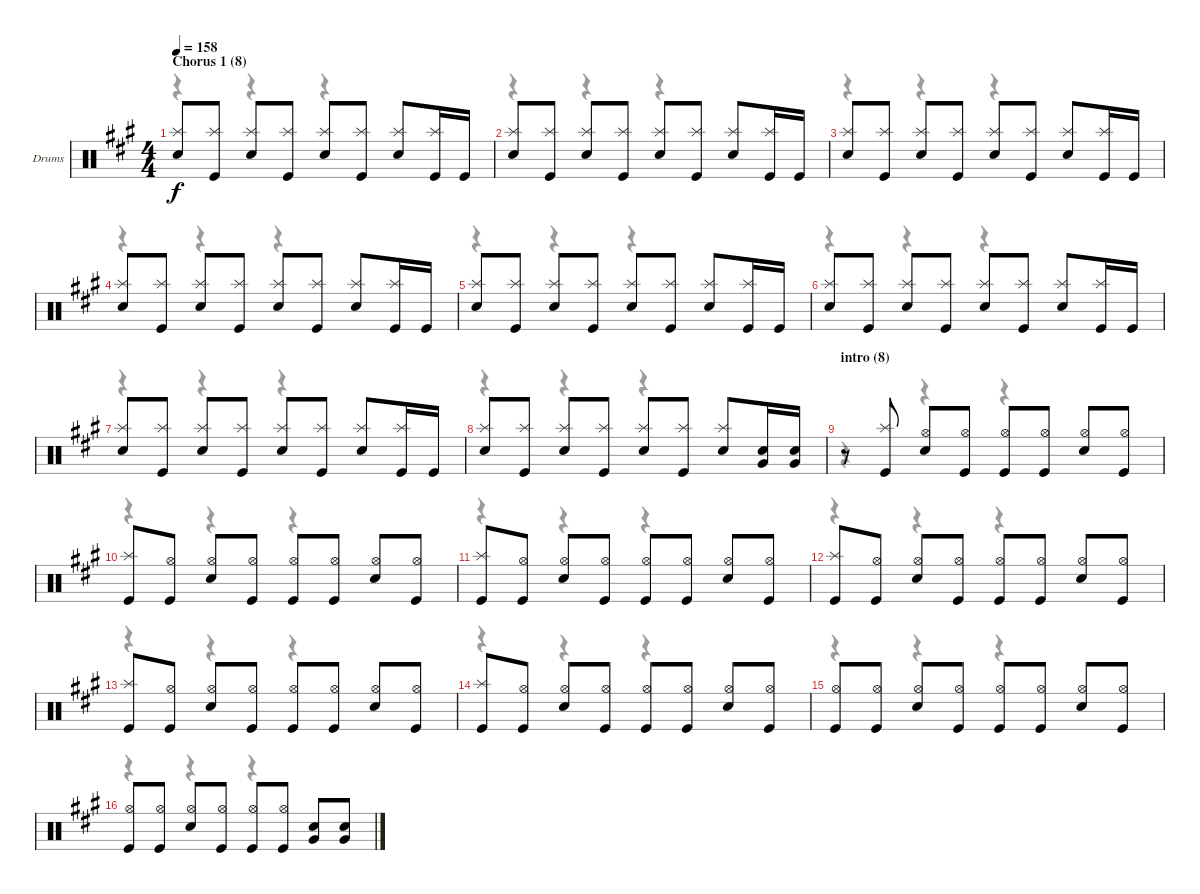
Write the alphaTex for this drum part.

\bracketExtendMode groupsimilarinstruments
\firstSystemTrackNameOrientation horizontal
\otherSystemsTrackNameOrientation horizontal
\track ("Drumkit" "Drums") {instrument percussion}
\staff {score}
\articulation defaults
\voice
\ts (4 4)
\section ("" "Chorus 1 (8)")
\tempo 158
\clef neutral
\ks a
("Splash (hit)" "Snare (hit) 2").8{dy f} ("Splash (hit)" "Kick (hit)").8 ("Splash (hit)" "Snare (hit) 2").8 ("Splash (hit)" "Kick (hit)").8 ("Splash (hit)" "Snare (hit) 2").8 ("Splash (hit)" "Kick (hit)").8 ("Splash (hit)" "Snare (hit) 2").8 ("Splash (hit)" "Kick (hit)").16 "Kick (hit)".16 |
("Splash (hit)" "Snare (hit) 2").8 ("Splash (hit)" "Kick (hit)").8 ("Splash (hit)" "Snare (hit) 2").8 ("Splash (hit)" "Kick (hit)").8 ("Splash (hit)" "Snare (hit) 2").8 ("Splash (hit)" "Kick (hit)").8 ("Splash (hit)" "Snare (hit) 2").8 ("Splash (hit)" "Kick (hit)").16 "Kick (hit)".16 |
("Splash (hit)" "Snare (hit) 2").8 ("Splash (hit)" "Kick (hit)").8 ("Splash (hit)" "Snare (hit) 2").8 ("Splash (hit)" "Kick (hit)").8 ("Splash (hit)" "Snare (hit) 2").8 ("Splash (hit)" "Kick (hit)").8 ("Splash (hit)" "Snare (hit) 2").8 ("Splash (hit)" "Kick (hit)").16 "Kick (hit)".16 |
("Splash (hit)" "Snare (hit) 2").8 ("Splash (hit)" "Kick (hit)").8 ("Splash (hit)" "Snare (hit) 2").8 ("Splash (hit)" "Kick (hit)").8 ("Splash (hit)" "Snare (hit) 2").8 ("Splash (hit)" "Kick (hit)").8 ("Splash (hit)" "Snare (hit) 2").8 ("Splash (hit)" "Kick (hit)").16 "Kick (hit)".16 |
("Splash (hit)" "Snare (hit) 2").8 ("Splash (hit)" "Kick (hit)").8 ("Splash (hit)" "Snare (hit) 2").8 ("Splash (hit)" "Kick (hit)").8 ("Splash (hit)" "Snare (hit) 2").8 ("Splash (hit)" "Kick (hit)").8 ("Splash (hit)" "Snare (hit) 2").8 ("Splash (hit)" "Kick (hit)").16 "Kick (hit)".16 |
("Splash (hit)" "Snare (hit) 2").8 ("Splash (hit)" "Kick (hit)").8 ("Splash (hit)" "Snare (hit) 2").8 ("Splash (hit)" "Kick (hit)").8 ("Splash (hit)" "Snare (hit) 2").8 ("Splash (hit)" "Kick (hit)").8 ("Splash (hit)" "Snare (hit) 2").8 ("Splash (hit)" "Kick (hit)").16 "Kick (hit)".16 |
("Splash (hit)" "Snare (hit) 2").8 ("Splash (hit)" "Kick (hit)").8 ("Splash (hit)" "Snare (hit) 2").8 ("Splash (hit)" "Kick (hit)").8 ("Splash (hit)" "Snare (hit) 2").8 ("Splash (hit)" "Kick (hit)").8 ("Splash (hit)" "Snare (hit) 2").8 ("Splash (hit)" "Kick (hit)").16 "Kick (hit)".16 |
("Splash (hit)" "Snare (hit) 2").8 ("Splash (hit)" "Kick (hit)").8 ("Splash (hit)" "Snare (hit) 2").8 ("Splash (hit)" "Kick (hit)").8 ("Splash (hit)" "Snare (hit) 2").8 ("Splash (hit)" "Kick (hit)").8 ("Splash (hit)" "Snare (hit) 2").8 ("Very Low Tom (hit)" "Snare (hit) 2").16 ("Very Low Tom (hit)" "Snare (hit) 2").16 |
\section ("" "intro (8)")
r.8 ("Splash (hit)" "Kick (hit)").8 ("Hi-Hat (open)" "Snare (hit) 2").8 ("Hi-Hat (open)" "Kick (hit)").8 ("Hi-Hat (open)" "Kick (hit)").8 ("Hi-Hat (open)" "Kick (hit)").8 ("Hi-Hat (open)" "Snare (hit) 2").8 ("Hi-Hat (open)" "Kick (hit)").8 |
("Splash (hit)" "Kick (hit)").8 ("Hi-Hat (open)" "Kick (hit)").8 ("Hi-Hat (open)" "Snare (hit) 2").8 ("Hi-Hat (open)" "Kick (hit)").8 ("Hi-Hat (open)" "Kick (hit)").8 ("Hi-Hat (open)" "Kick (hit)").8 ("Hi-Hat (open)" "Snare (hit) 2").8 ("Hi-Hat (open)" "Kick (hit)").8 |
("Splash (hit)" "Kick (hit)").8 ("Hi-Hat (open)" "Kick (hit)").8 ("Hi-Hat (open)" "Snare (hit) 2").8 ("Hi-Hat (open)" "Kick (hit)").8 ("Hi-Hat (open)" "Kick (hit)").8 ("Hi-Hat (open)" "Kick (hit)").8 ("Hi-Hat (open)" "Snare (hit) 2").8 ("Hi-Hat (open)" "Kick (hit)").8 |
("Splash (hit)" "Kick (hit)").8 ("Hi-Hat (open)" "Kick (hit)").8 ("Hi-Hat (open)" "Snare (hit) 2").8 ("Hi-Hat (open)" "Kick (hit)").8 ("Hi-Hat (open)" "Kick (hit)").8 ("Hi-Hat (open)" "Kick (hit)").8 ("Hi-Hat (open)" "Snare (hit) 2").8 ("Hi-Hat (open)" "Kick (hit)").8 |
("Splash (hit)" "Kick (hit)").8 ("Hi-Hat (open)" "Kick (hit)").8 ("Hi-Hat (open)" "Snare (hit) 2").8 ("Hi-Hat (open)" "Kick (hit)").8 ("Hi-Hat (open)" "Kick (hit)").8 ("Hi-Hat (open)" "Kick (hit)").8 ("Hi-Hat (open)" "Snare (hit) 2").8 ("Hi-Hat (open)" "Kick (hit)").8 |
("Splash (hit)" "Kick (hit)").8 ("Hi-Hat (open)" "Kick (hit)").8 ("Hi-Hat (open)" "Snare (hit) 2").8 ("Hi-Hat (open)" "Kick (hit)").8 ("Hi-Hat (open)" "Kick (hit)").8 ("Hi-Hat (open)" "Kick (hit)").8 ("Hi-Hat (open)" "Snare (hit) 2").8 ("Hi-Hat (open)" "Kick (hit)").8 |
("Hi-Hat (open)" "Kick (hit)").8 ("Hi-Hat (open)" "Kick (hit)").8 ("Hi-Hat (open)" "Snare (hit) 2").8 ("Hi-Hat (open)" "Kick (hit)").8 ("Hi-Hat (open)" "Kick (hit)").8 ("Hi-Hat (open)" "Kick (hit)").8 ("Hi-Hat (open)" "Snare (hit) 2").8 ("Hi-Hat (open)" "Kick (hit)").8 |
("Hi-Hat (open)" "Kick (hit)").8 ("Hi-Hat (open)" "Kick (hit)").8 ("Hi-Hat (open)" "Snare (hit) 2").8 ("Hi-Hat (open)" "Kick (hit)").8 ("Hi-Hat (open)" "Kick (hit)").8 ("Hi-Hat (open)" "Kick (hit)").8 ("Very Low Tom (hit)" "Snare (hit) 2").8 ("Very Low Tom (hit)" "Snare (hit) 2").8
\voice
\clef neutral
\ottava regular
\simile none
\ks a
r.4{dy mf} r.4 r.4 |
r.4 r.4 r.4 |
r.4 r.4 r.4 |
r.4 r.4 r.4 |
r.4 r.4 r.4 |
r.4 r.4 r.4 |
r.4 r.4 r.4 |
r.4 r.4 r.4 |
r.4 r.4 r.4 |
r.4 r.4 r.4 |
r.4 r.4 r.4 |
r.4 r.4 r.4 |
r.4 r.4 r.4 |
r.4 r.4 r.4 |
r.4 r.4 r.4 |
r.4 r.4 r.4
